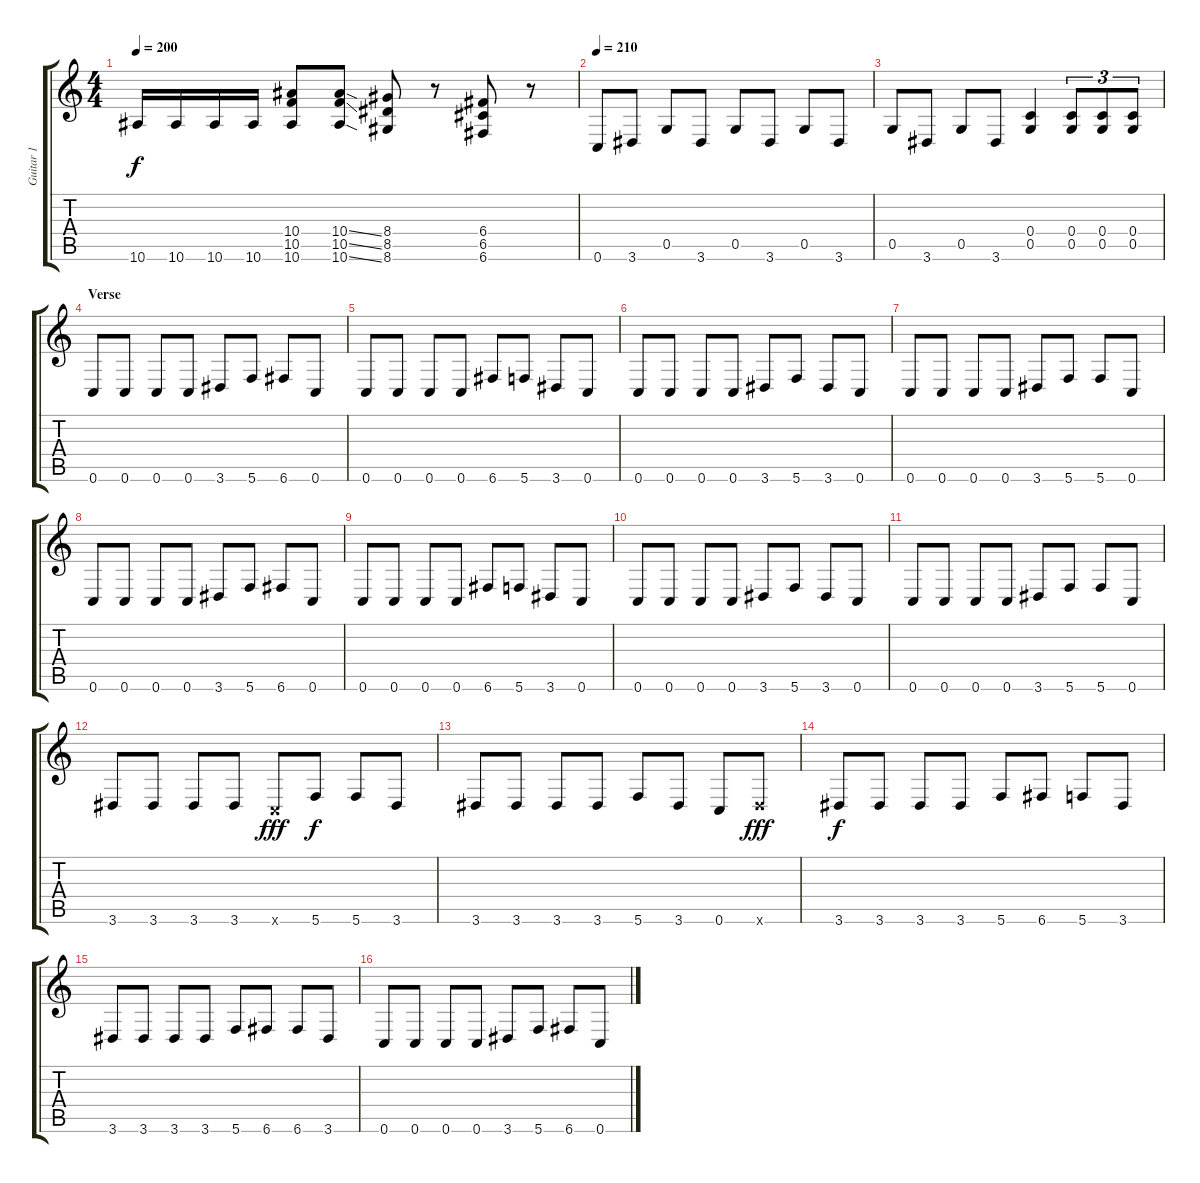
\track ("Guitar 1" "Guitar 1") {instrument overdrivenguitar}
\staff {score tabs}
\tuning (D4 A3 F3 C3 G2 C2) {hide}
\ts (4 4)
\tempo 200
\clef g2
\ks c
10.6.16{dy f} 10.6.16 10.6.16 10.6.16 (10.4 10.5 10.6).8 (10.4{ss} 10.5{ss} 10.6{ss}).8 (8.4 8.5 8.6).8 r.8 (6.4 6.5 6.6).8 r.8 |
\tempo 210
0.6.8 3.6.8 0.5.8 3.6.8 0.5.8 3.6.8 0.5.8 3.6.8 |
0.5.8 3.6.8 0.5.8 3.6.8 (0.4 0.5).4 (0.4 0.5).8{tu (3 2)} (0.4 0.5).8{tu (3 2)} (0.4 0.5).8{tu (3 2)} |
\section ("" "Verse")
0.6.8 0.6.8 0.6.8 0.6.8 3.6.8 5.6.8 6.6.8 0.6.8 |
0.6.8 0.6.8 0.6.8 0.6.8 6.6.8 5.6.8 3.6.8 0.6.8 |
0.6.8 0.6.8 0.6.8 0.6.8 3.6.8 5.6.8 3.6.8 0.6.8 |
0.6.8 0.6.8 0.6.8 0.6.8 3.6.8 5.6.8 5.6.8 0.6.8 |
0.6.8 0.6.8 0.6.8 0.6.8 3.6.8 5.6.8 6.6.8 0.6.8 |
0.6.8 0.6.8 0.6.8 0.6.8 6.6.8 5.6.8 3.6.8 0.6.8 |
0.6.8 0.6.8 0.6.8 0.6.8 3.6.8 5.6.8 3.6.8 0.6.8 |
0.6.8 0.6.8 0.6.8 0.6.8 3.6.8 5.6.8 5.6.8 0.6.8 |
3.6.8 3.6.8 3.6.8 3.6.8 0.6{x}.8{dy fff} 5.6.8{dy f} 5.6.8 3.6.8 |
3.6.8 3.6.8 3.6.8 3.6.8 5.6.8 3.6.8 0.6.8 3.6{x}.8{dy fff} |
3.6.8{dy f} 3.6.8 3.6.8 3.6.8 5.6.8 6.6.8 5.6.8 3.6.8 |
3.6.8 3.6.8 3.6.8 3.6.8 5.6.8 6.6.8 6.6.8 3.6.8 |
0.6.8 0.6.8 0.6.8 0.6.8 3.6.8 5.6.8 6.6.8 0.6.8
